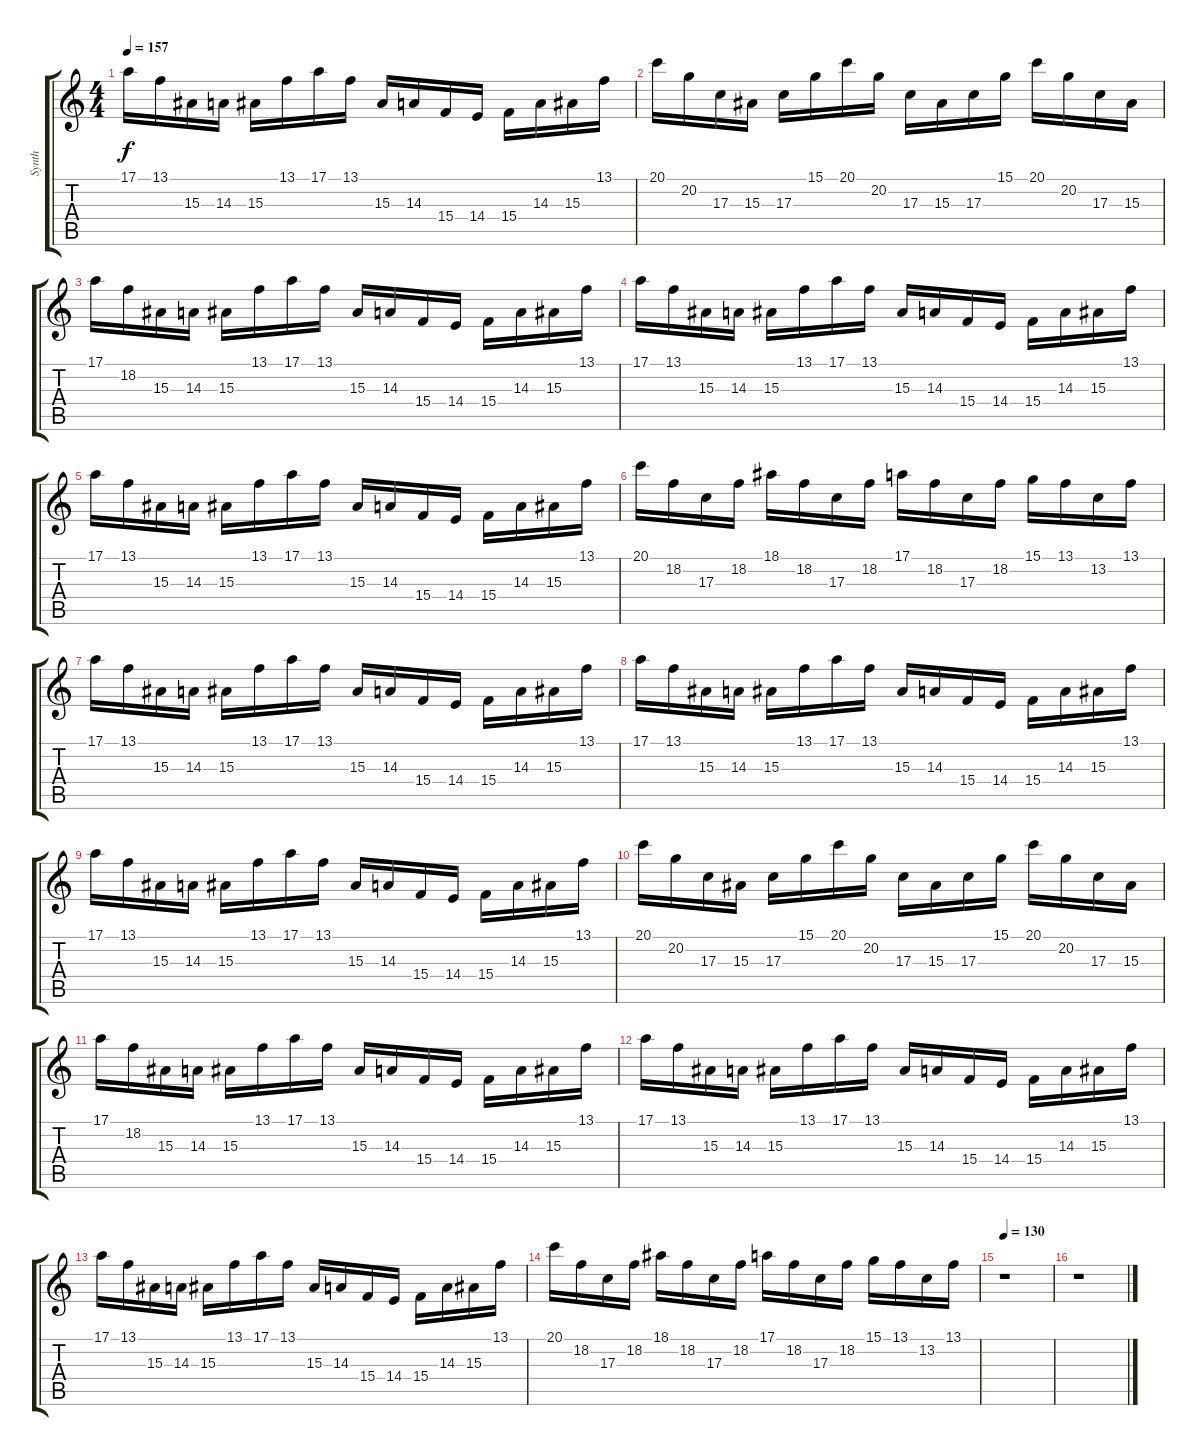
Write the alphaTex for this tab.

\track ("Synth" "Synth") {instrument lead8bassandlead}
\staff {score tabs}
\tuning (E4 B3 G3 D3 A2 E2) {hide}
\ts (4 4)
\tempo 157
\clef g2
\ks c
17.1.16{dy f} 13.1.16 15.3.16 14.3.16 15.3.16 13.1.16 17.1.16 13.1.16 15.3.16 14.3.16 15.4.16 14.4.16 15.4.16 14.3.16 15.3.16 13.1.16 |
20.1.16 20.2.16 17.3.16 15.3.16 17.3.16 15.1.16 20.1.16 20.2.16 17.3.16 15.3.16 17.3.16 15.1.16 20.1.16 20.2.16 17.3.16 15.3.16 |
17.1.16 18.2.16 15.3.16 14.3.16 15.3.16 13.1.16 17.1.16 13.1.16 15.3.16 14.3.16 15.4.16 14.4.16 15.4.16 14.3.16 15.3.16 13.1.16 |
17.1.16 13.1.16 15.3.16 14.3.16 15.3.16 13.1.16 17.1.16 13.1.16 15.3.16 14.3.16 15.4.16 14.4.16 15.4.16 14.3.16 15.3.16 13.1.16 |
17.1.16 13.1.16 15.3.16 14.3.16 15.3.16 13.1.16 17.1.16 13.1.16 15.3.16 14.3.16 15.4.16 14.4.16 15.4.16 14.3.16 15.3.16 13.1.16 |
20.1.16 18.2.16 17.3.16 18.2.16 18.1.16 18.2.16 17.3.16 18.2.16 17.1.16 18.2.16 17.3.16 18.2.16 15.1.16 13.1.16 13.2.16 13.1.16 |
17.1.16 13.1.16 15.3.16 14.3.16 15.3.16 13.1.16 17.1.16 13.1.16 15.3.16 14.3.16 15.4.16 14.4.16 15.4.16 14.3.16 15.3.16 13.1.16 |
17.1.16 13.1.16 15.3.16 14.3.16 15.3.16 13.1.16 17.1.16 13.1.16 15.3.16 14.3.16 15.4.16 14.4.16 15.4.16 14.3.16 15.3.16 13.1.16 |
17.1.16 13.1.16 15.3.16 14.3.16 15.3.16 13.1.16 17.1.16 13.1.16 15.3.16 14.3.16 15.4.16 14.4.16 15.4.16 14.3.16 15.3.16 13.1.16 |
20.1.16 20.2.16 17.3.16 15.3.16 17.3.16 15.1.16 20.1.16 20.2.16 17.3.16 15.3.16 17.3.16 15.1.16 20.1.16 20.2.16 17.3.16 15.3.16 |
17.1.16 18.2.16 15.3.16 14.3.16 15.3.16 13.1.16 17.1.16 13.1.16 15.3.16 14.3.16 15.4.16 14.4.16 15.4.16 14.3.16 15.3.16 13.1.16 |
17.1.16 13.1.16 15.3.16 14.3.16 15.3.16 13.1.16 17.1.16 13.1.16 15.3.16 14.3.16 15.4.16 14.4.16 15.4.16 14.3.16 15.3.16 13.1.16 |
17.1.16 13.1.16 15.3.16 14.3.16 15.3.16 13.1.16 17.1.16 13.1.16 15.3.16 14.3.16 15.4.16 14.4.16 15.4.16 14.3.16 15.3.16 13.1.16 |
20.1.16 18.2.16 17.3.16 18.2.16 18.1.16 18.2.16 17.3.16 18.2.16 17.1.16 18.2.16 17.3.16 18.2.16 15.1.16 13.1.16 13.2.16 13.1.16 |
\tempo 130
r.1 |
r.1
